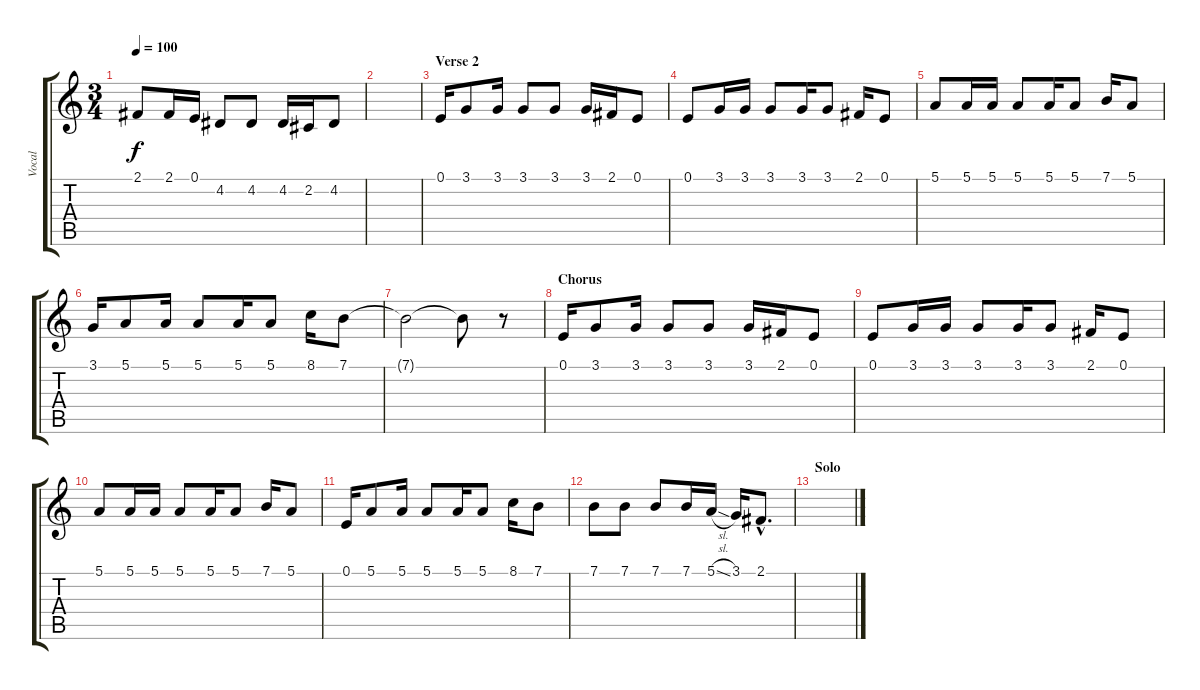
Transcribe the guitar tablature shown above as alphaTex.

\track ("Vocal" "Vocal") {instrument tenorsax}
\staff {score tabs}
\tuning (E4 B3 G3 D3 A2 E2) {hide}
\ts (3 4)
\tempo 100
\clef g2
\ks c
2.1.8{dy f} 2.1.16 0.1.16 4.2.8 4.2.8 4.2.16 2.2.16 4.2.8 |
|
\section ("" "Verse 2")
0.1.16 3.1.8 3.1.16 3.1.8 3.1.8 3.1.16 2.1.16 0.1.8 |
0.1.8 3.1.16 3.1.16 3.1.8 3.1.16 3.1.8 2.1.16 0.1.8 |
5.1.8 5.1.16 5.1.16 5.1.8 5.1.16 5.1.8 7.1.16 5.1.8 |
3.1.16 5.1.8 5.1.16 5.1.8 5.1.16 5.1.8 8.1.16 7.1.8 |
7.1{t}.2 7.1{t}.8 r.8 |
\section ("" "Chorus")
0.1.16 3.1.8 3.1.16 3.1.8 3.1.8 3.1.16 2.1.16 0.1.8 |
0.1.8 3.1.16 3.1.16 3.1.8 3.1.16 3.1.8 2.1.16 0.1.8 |
5.1.8 5.1.16 5.1.16 5.1.8 5.1.16 5.1.8 7.1.16 5.1.8 |
0.1.16 5.1.8 5.1.16 5.1.8 5.1.16 5.1.8 8.1.16 7.1.8 |
7.1.8 7.1.8 7.1.8 7.1.16 5.1{sl}.16 3.1.16 2.1{hac}.8{d} |
\section ("" "Solo")
